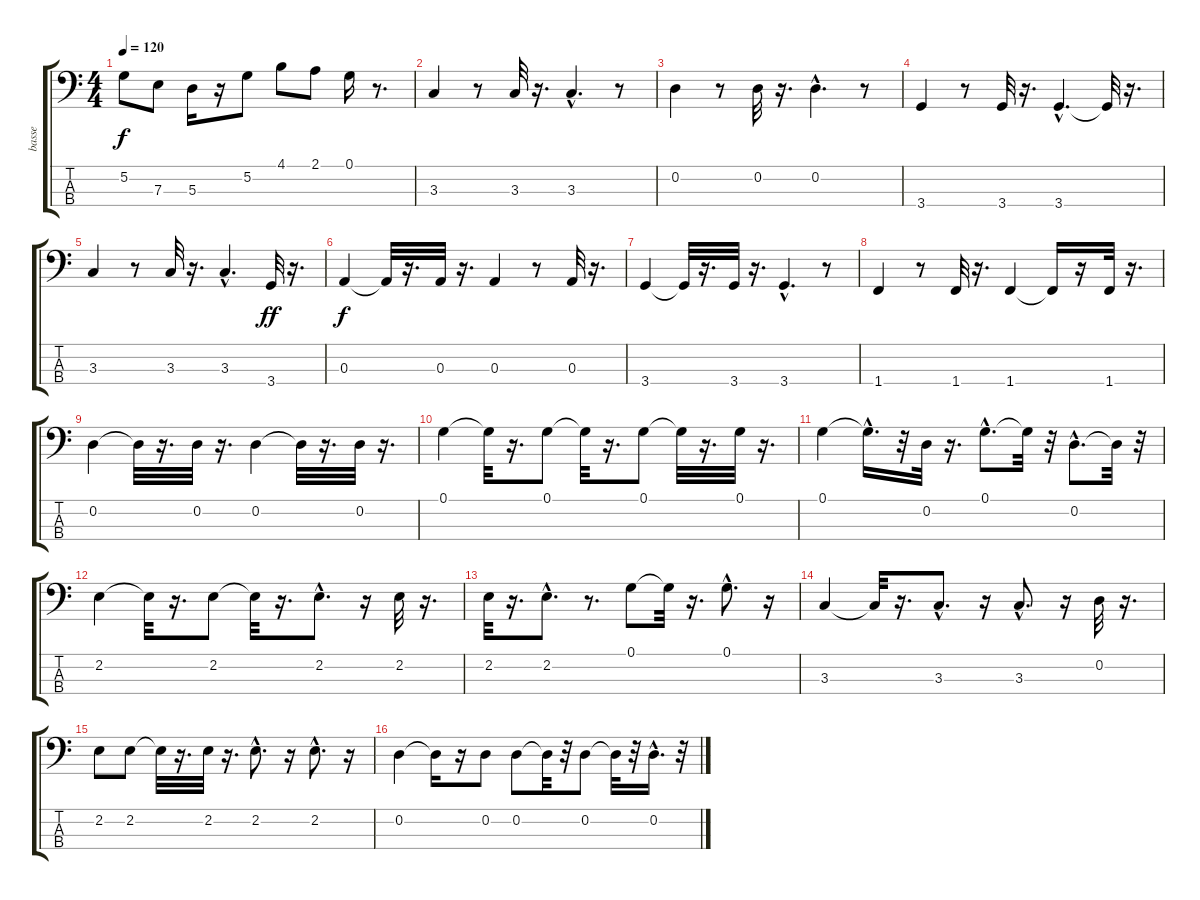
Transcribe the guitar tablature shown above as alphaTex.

\track ("basse" "basse") {instrument fretlessbass}
\staff {score tabs}
\tuning (G2 D2 A1 E1) {hide}
\ts (4 4)
\tempo 120
\clef f4
\ks c
5.2.8{dy f} 7.3.8 5.3.16 r.16 5.2.8 4.1.8 2.1.8 0.1.16 r.8{d} |
3.3.4 r.8 3.3.32 r.16{d} 3.3{hac}.4{d} r.8 |
0.2.4 r.8 0.2.32 r.16{d} 0.2{hac}.4{d} r.8 |
3.4.4 r.8 3.4.32 r.16{d} 3.4{hac}.4{d} 3.4{t}.32 r.16{d} |
3.3.4 r.8 3.3.32 r.16{d} 3.3{hac}.4{d} 3.4.32{dy ff} r.16{d} |
0.3.4{dy f} 0.3{t}.32 r.16{d} 0.3.32 r.16{d} 0.3.4 r.8 0.3.32 r.16{d} |
3.4.4 3.4{t}.32 r.16{d} 3.4.32 r.16{d} 3.4{hac}.4{d} r.8 |
1.4.4 r.8 1.4.32 r.16{d} 1.4.4 1.4{t}.16 r.16 1.4.32 r.16{d} |
0.2.4 0.2{t}.32 r.16{d} 0.2.32 r.16{d} 0.2.4 0.2{t}.32 r.16{d} 0.2.32 r.16{d} |
0.1.4 0.1{t}.32 r.16{d} 0.1.8 0.1{t}.32 r.16{d} 0.1.8 0.1{t}.32 r.16{d} 0.1.32 r.16{d} |
0.1.4 0.1{hac t}.16{d} r.32 0.2.32 r.16{d} 0.1{hac}.8{d} 0.1{t}.32 r.32 0.2{hac}.8{d} 0.2{t}.32 r.32 |
2.2.4 2.2{t}.32 r.16{d} 2.2.8 2.2{t}.32 r.16{d} 2.2{hac}.8{d} r.16 2.2.32 r.16{d} |
2.2.32 r.16{d} 2.2{hac}.8{d} r.8{d} 0.1.8 0.1{t}.32 r.16{d} 0.1{hac}.8{d} r.16 |
3.3.4 3.3{t}.32 r.16{d} 3.3{hac}.8{d} r.16 3.3{hac}.8{d} r.16 0.2.32 r.16{d} |
2.2.8 2.2.8 2.2{t}.32 r.16{d} 2.2.32 r.16{d} 2.2{hac}.8{d} r.16 2.2{hac}.8{d} r.16 |
0.2.4 0.2{t}.16 r.16 0.2.8 0.2.8 0.2{t}.32 r.32 0.2.8 0.2{t}.32 r.32 0.2{hac}.16{d} r.32
